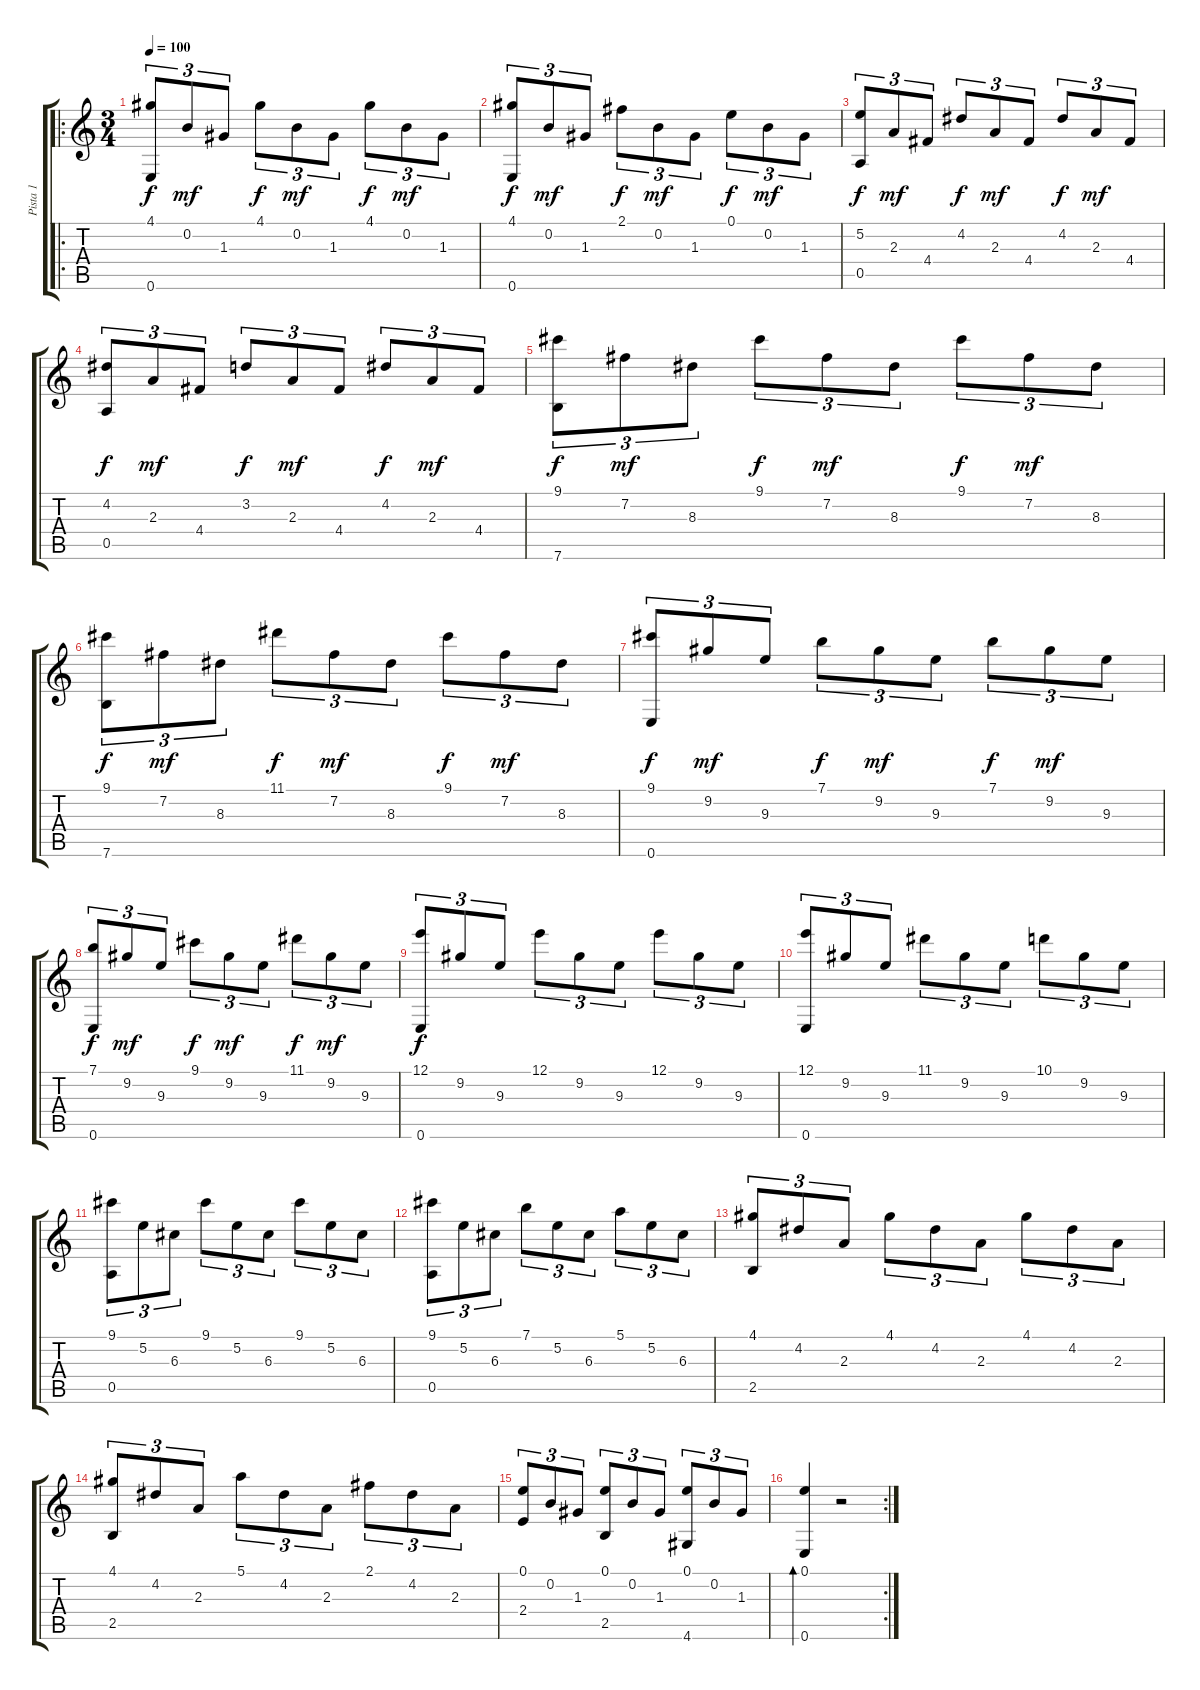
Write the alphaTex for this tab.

\track ("Pista 1" "Pista 1") {instrument acousticguitarnylon}
\staff {score tabs}
\tuning (E4 B3 G3 D3 A2 E2) {hide}
\ro
\ts (3 4)
\tempo 100
\clef g2
\ks c
(4.1 0.6).8{tu (3 2) dy f} 0.2.8{tu (3 2) dy mf} 1.3.8{tu (3 2)} 4.1.8{tu (3 2) dy f} 0.2.8{tu (3 2) dy mf} 1.3.8{tu (3 2)} 4.1.8{tu (3 2) dy f} 0.2.8{tu (3 2) dy mf} 1.3.8{tu (3 2)} |
(4.1 0.6).8{tu (3 2) dy f} 0.2.8{tu (3 2) dy mf} 1.3.8{tu (3 2)} 2.1.8{tu (3 2) dy f} 0.2.8{tu (3 2) dy mf} 1.3.8{tu (3 2)} 0.1.8{tu (3 2) dy f} 0.2.8{tu (3 2) dy mf} 1.3.8{tu (3 2)} |
(5.2 0.5).8{tu (3 2) dy f} 2.3.8{tu (3 2) dy mf} 4.4.8{tu (3 2)} 4.2.8{tu (3 2) dy f} 2.3.8{tu (3 2) dy mf} 4.4.8{tu (3 2)} 4.2.8{tu (3 2) dy f} 2.3.8{tu (3 2) dy mf} 4.4.8{tu (3 2)} |
(4.2 0.5).8{tu (3 2) dy f} 2.3.8{tu (3 2) dy mf} 4.4.8{tu (3 2)} 3.2.8{tu (3 2) dy f} 2.3.8{tu (3 2) dy mf} 4.4.8{tu (3 2)} 4.2.8{tu (3 2) dy f} 2.3.8{tu (3 2) dy mf} 4.4.8{tu (3 2)} |
(9.1 7.6).8{tu (3 2) dy f} 7.2.8{tu (3 2) dy mf} 8.3.8{tu (3 2)} 9.1.8{tu (3 2) dy f} 7.2.8{tu (3 2) dy mf} 8.3.8{tu (3 2)} 9.1.8{tu (3 2) dy f} 7.2.8{tu (3 2) dy mf} 8.3.8{tu (3 2)} |
(9.1 7.6).8{tu (3 2) dy f} 7.2.8{tu (3 2) dy mf} 8.3.8{tu (3 2)} 11.1.8{tu (3 2) dy f} 7.2.8{tu (3 2) dy mf} 8.3.8{tu (3 2)} 9.1.8{tu (3 2) dy f} 7.2.8{tu (3 2) dy mf} 8.3.8{tu (3 2)} |
(9.1 0.6).8{tu (3 2) dy f} 9.2.8{tu (3 2) dy mf} 9.3.8{tu (3 2)} 7.1.8{tu (3 2) dy f} 9.2.8{tu (3 2) dy mf} 9.3.8{tu (3 2)} 7.1.8{tu (3 2) dy f} 9.2.8{tu (3 2) dy mf} 9.3.8{tu (3 2)} |
(7.1 0.6).8{tu (3 2) dy f} 9.2.8{tu (3 2) dy mf} 9.3.8{tu (3 2)} 9.1.8{tu (3 2) dy f} 9.2.8{tu (3 2) dy mf} 9.3.8{tu (3 2)} 11.1.8{tu (3 2) dy f} 9.2.8{tu (3 2) dy mf} 9.3.8{tu (3 2)} |
(12.1 0.6).8{tu (3 2) dy f} 9.2.8{tu (3 2)} 9.3.8{tu (3 2)} 12.1.8{tu (3 2)} 9.2.8{tu (3 2)} 9.3.8{tu (3 2)} 12.1.8{tu (3 2)} 9.2.8{tu (3 2)} 9.3.8{tu (3 2)} |
(12.1 0.6).8{tu (3 2)} 9.2.8{tu (3 2)} 9.3.8{tu (3 2)} 11.1.8{tu (3 2)} 9.2.8{tu (3 2)} 9.3.8{tu (3 2)} 10.1.8{tu (3 2)} 9.2.8{tu (3 2)} 9.3.8{tu (3 2)} |
(9.1 0.5).8{tu (3 2)} 5.2.8{tu (3 2)} 6.3.8{tu (3 2)} 9.1.8{tu (3 2)} 5.2.8{tu (3 2)} 6.3.8{tu (3 2)} 9.1.8{tu (3 2)} 5.2.8{tu (3 2)} 6.3.8{tu (3 2)} |
(9.1 0.5).8{tu (3 2)} 5.2.8{tu (3 2)} 6.3.8{tu (3 2)} 7.1.8{tu (3 2)} 5.2.8{tu (3 2)} 6.3.8{tu (3 2)} 5.1.8{tu (3 2)} 5.2.8{tu (3 2)} 6.3.8{tu (3 2)} |
(4.1 2.5).8{tu (3 2)} 4.2.8{tu (3 2)} 2.3.8{tu (3 2)} 4.1.8{tu (3 2)} 4.2.8{tu (3 2)} 2.3.8{tu (3 2)} 4.1.8{tu (3 2)} 4.2.8{tu (3 2)} 2.3.8{tu (3 2)} |
(4.1 2.5).8{tu (3 2)} 4.2.8{tu (3 2)} 2.3.8{tu (3 2)} 5.1.8{tu (3 2)} 4.2.8{tu (3 2)} 2.3.8{tu (3 2)} 2.1.8{tu (3 2)} 4.2.8{tu (3 2)} 2.3.8{tu (3 2)} |
(0.1 2.4).8{tu (3 2)} 0.2.8{tu (3 2)} 1.3.8{tu (3 2)} (0.1 2.5).8{tu (3 2)} 0.2.8{tu (3 2)} 1.3.8{tu (3 2)} (0.1 4.6).8{tu (3 2)} 0.2.8{tu (3 2)} 1.3.8{tu (3 2)} |
\rc 2
(0.1 0.6).4{bd 240} r.2
